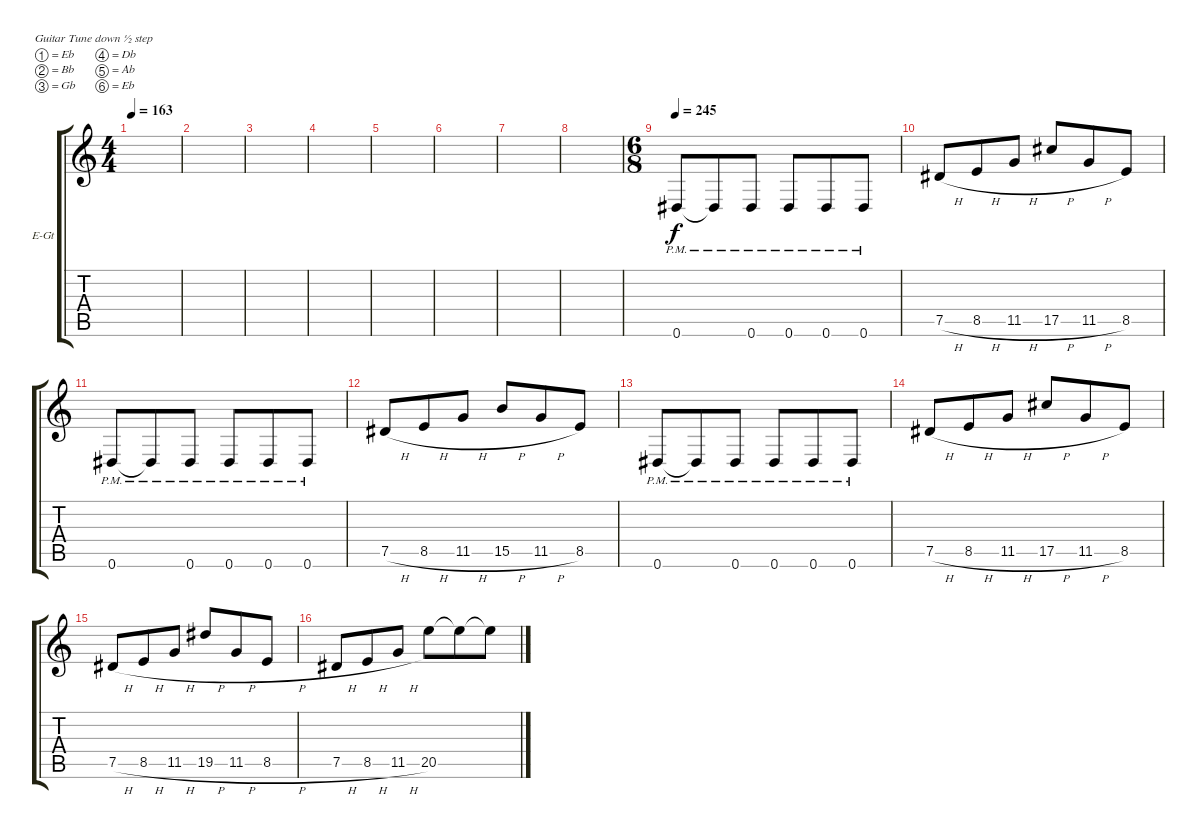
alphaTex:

\bracketExtendMode groupsimilarinstruments
\firstSystemTrackNameOrientation horizontal
\otherSystemsTrackNameOrientation horizontal
\track ("left" "E-Gt") {instrument distortionguitar}
\staff {score tabs}
\tuning (Eb4 Bb3 Gb3 Db3 Ab2 Eb2)
\ts (4 4)
\tempo 163
\clef g2
\ks c
|
|
|
|
|
|
|
|
\ts (6 8)
\tempo 245
0.6{pm}.8 0.6{pm t}.8 0.6{pm}.8 0.6{pm}.8 0.6{pm}.8 0.6{pm}.8 |
7.5{h}.8 8.5{h}.8 11.5{h}.8 17.5{h}.8 11.5{h}.8 8.5.8 |
0.6{pm}.8 0.6{pm t}.8 0.6{pm}.8 0.6{pm}.8 0.6{pm}.8 0.6{pm}.8 |
7.5{h}.8 8.5{h}.8 11.5{h}.8 15.5{h}.8 11.5{h}.8 8.5.8 |
0.6{pm}.8 0.6{pm t}.8 0.6{pm}.8 0.6{pm}.8 0.6{pm}.8 0.6{pm}.8 |
7.5{h}.8 8.5{h}.8 11.5{h}.8 17.5{h}.8 11.5{h}.8 8.5.8 |
7.5{h}.8 8.5{h}.8 11.5{h}.8 19.5{h}.8 11.5{h}.8 8.5{h}.8 |
7.5{h}.8 8.5{h}.8 11.5{h}.8 20.5.8 20.5{t}.8 20.5{t}.8
